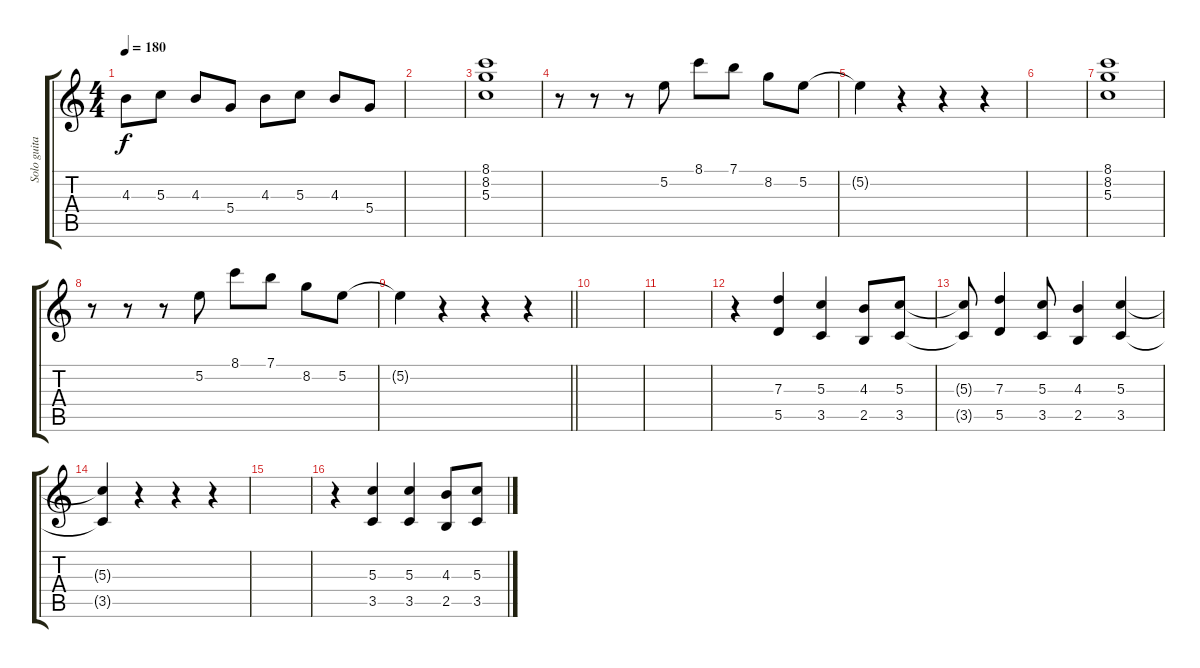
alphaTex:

\track ("Solo guitar" "Solo guita") {instrument distortionguitar}
\staff {score tabs}
\tuning (E4 B3 G3 D3 A2 E2) {hide}
\ts (4 4)
\tempo 180
\clef g2
\ks c
4.3.8{dy f} 5.3.8 4.3.8 5.4.8 4.3.8 5.3.8 4.3.8 5.4.8 |
|
(8.1 8.2 5.3).1 |
r.8 r.8 r.8 5.2.8 8.1.8 7.1.8 8.2.8 5.2.8 |
5.2{t}.4 r.4 r.4 r.4 |
|
(8.1 8.2 5.3).1 |
r.8 r.8 r.8 5.2.8 8.1.8 7.1.8 8.2.8 5.2.8 |
\barLineRight lightlight
5.2{t}.4 r.4 r.4 r.4 |
|
|
r.4 (7.3 5.5).4 (5.3 3.5).4 (4.3 2.5).8 (5.3 3.5).8 |
(5.3{t} 3.5{t}).8 (7.3 5.5).4 (5.3 3.5).8 (4.3 2.5).4 (5.3 3.5).4 |
(5.3{t} 3.5{t}).4 r.4 r.4 r.4 |
|
r.4 (5.3 3.5).4 (5.3 3.5).4 (4.3 2.5).8 (5.3 3.5).8
